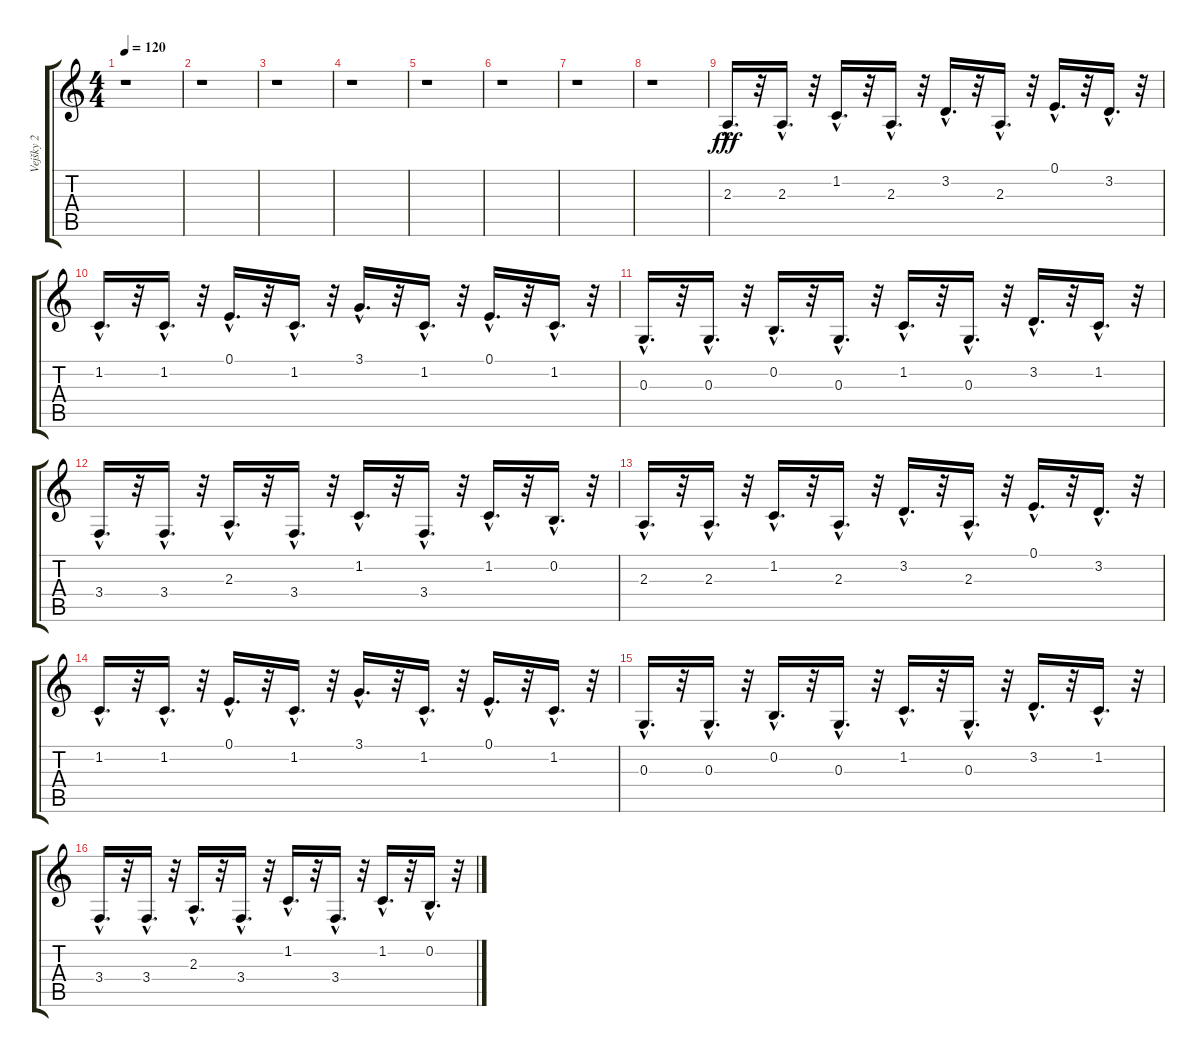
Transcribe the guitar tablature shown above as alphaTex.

\track ("Vejšky 2" "Vejšky 2") {instrument lead2sawtooth}
\staff {score tabs}
\tuning (E4 B3 G3 D3 A2 E2) {hide}
\ts (4 4)
\tempo 120
\clef g2
\ks c
r.1{dy f} |
r.1 |
r.1 |
r.1 |
r.1 |
r.1 |
r.1 |
r.1 |
2.3{hac}.16{d dy fff} r.32 2.3{hac}.16{d} r.32 1.2{hac}.16{d} r.32 2.3{hac}.16{d} r.32 3.2{hac}.16{d} r.32 2.3{hac}.16{d} r.32 0.1{hac}.16{d} r.32 3.2{hac}.16{d} r.32 |
1.2{hac}.16{d} r.32 1.2{hac}.16{d} r.32 0.1{hac}.16{d} r.32 1.2{hac}.16{d} r.32 3.1{hac}.16{d} r.32 1.2{hac}.16{d} r.32 0.1{hac}.16{d} r.32 1.2{hac}.16{d} r.32 |
0.3{hac}.16{d} r.32 0.3{hac}.16{d} r.32 0.2{hac}.16{d} r.32 0.3{hac}.16{d} r.32 1.2{hac}.16{d} r.32 0.3{hac}.16{d} r.32 3.2{hac}.16{d} r.32 1.2{hac}.16{d} r.32 |
3.4{hac}.16{d} r.32 3.4{hac}.16{d} r.32 2.3{hac}.16{d} r.32 3.4{hac}.16{d} r.32 1.2{hac}.16{d} r.32 3.4{hac}.16{d} r.32 1.2{hac}.16{d} r.32 0.2{hac}.16{d} r.32 |
2.3{hac}.16{d} r.32 2.3{hac}.16{d} r.32 1.2{hac}.16{d} r.32 2.3{hac}.16{d} r.32 3.2{hac}.16{d} r.32 2.3{hac}.16{d} r.32 0.1{hac}.16{d} r.32 3.2{hac}.16{d} r.32 |
1.2{hac}.16{d} r.32 1.2{hac}.16{d} r.32 0.1{hac}.16{d} r.32 1.2{hac}.16{d} r.32 3.1{hac}.16{d} r.32 1.2{hac}.16{d} r.32 0.1{hac}.16{d} r.32 1.2{hac}.16{d} r.32 |
0.3{hac}.16{d} r.32 0.3{hac}.16{d} r.32 0.2{hac}.16{d} r.32 0.3{hac}.16{d} r.32 1.2{hac}.16{d} r.32 0.3{hac}.16{d} r.32 3.2{hac}.16{d} r.32 1.2{hac}.16{d} r.32 |
3.4{hac}.16{d} r.32 3.4{hac}.16{d} r.32 2.3{hac}.16{d} r.32 3.4{hac}.16{d} r.32 1.2{hac}.16{d} r.32 3.4{hac}.16{d} r.32 1.2{hac}.16{d} r.32 0.2{hac}.16{d} r.32
